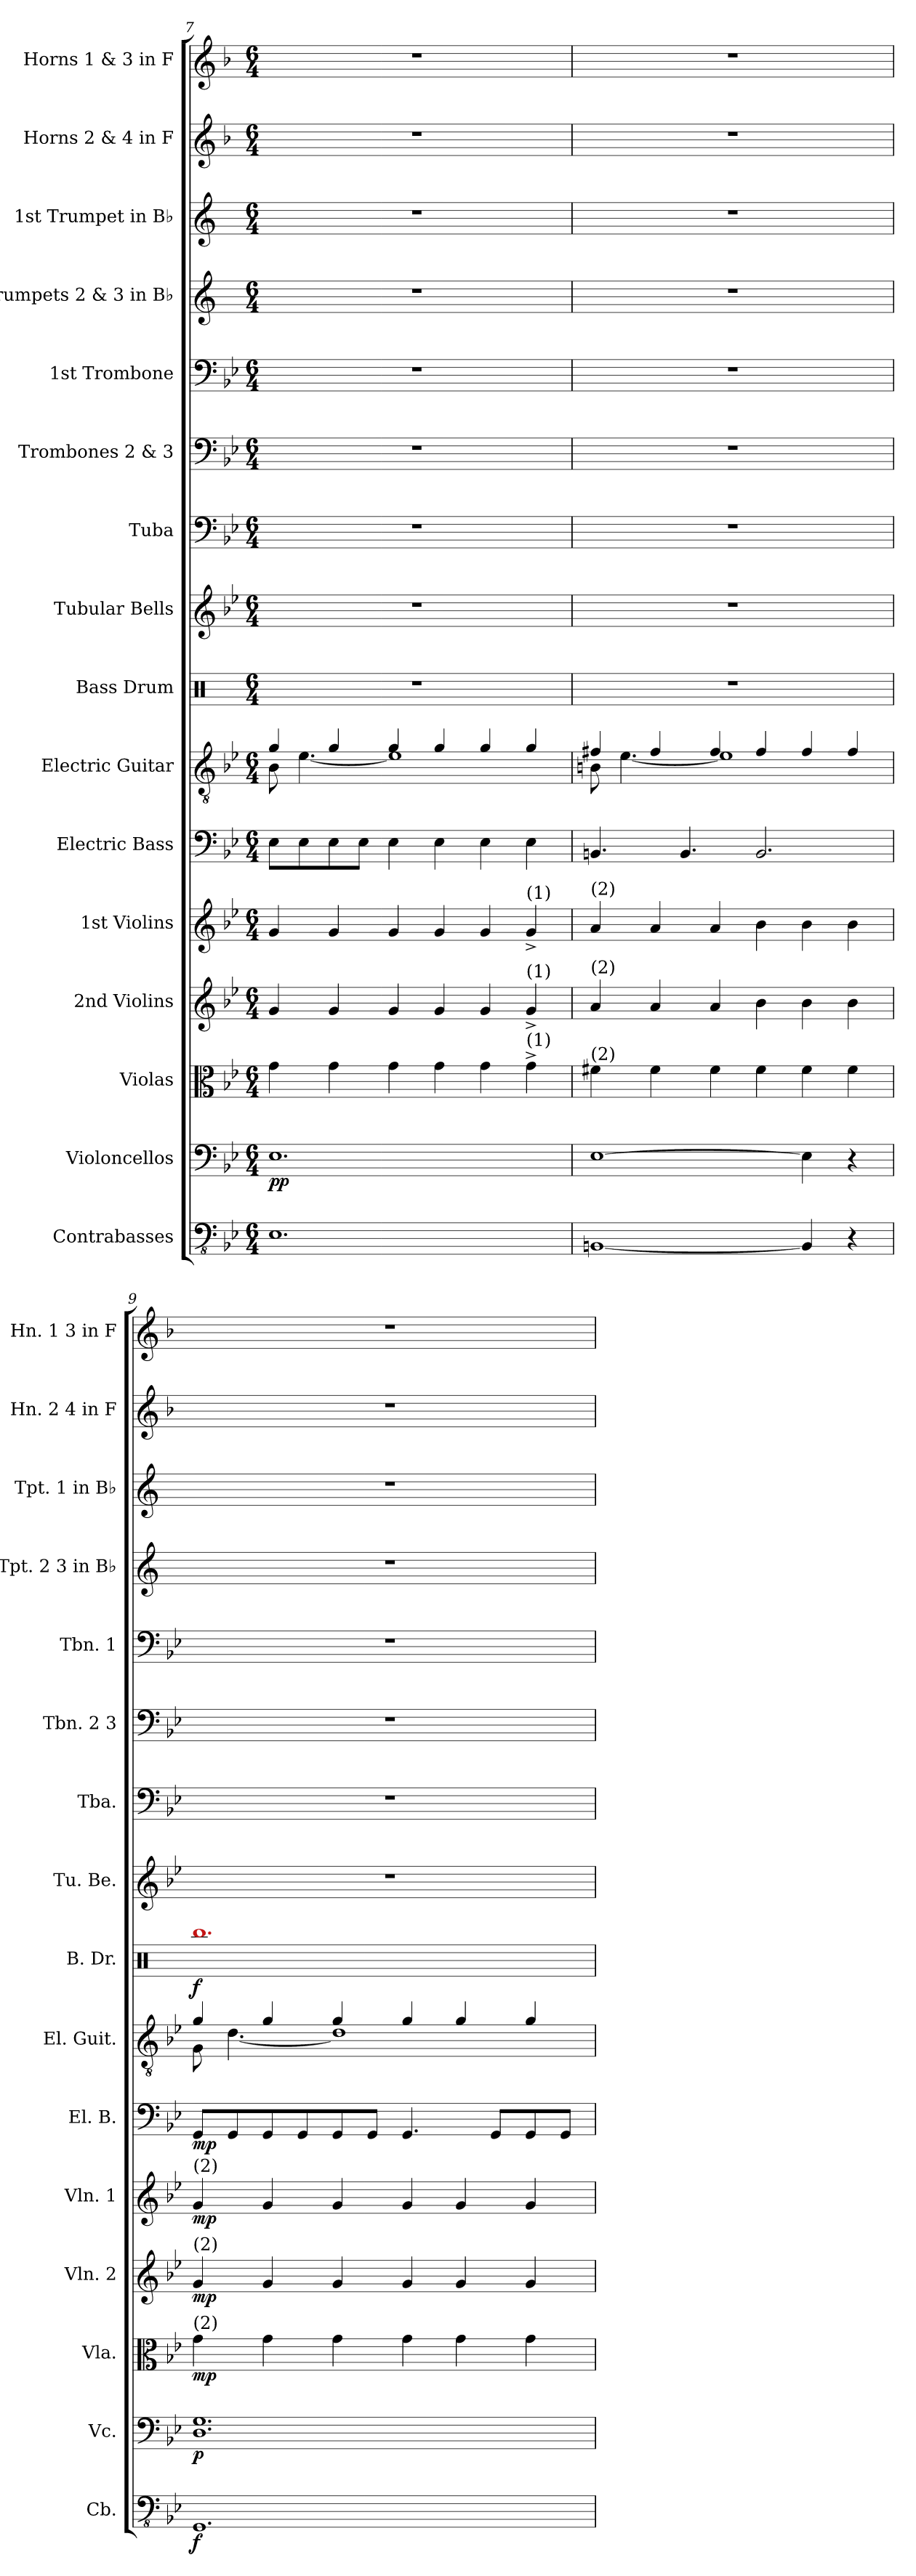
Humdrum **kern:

**kern	**dynam	**kern	**dynam	**kern	**dynam	**kern	**dynam	**kern	**dynam	**kern	**dynam	**kern	**kern	**dynam	**kern	**kern	**kern	**kern	**kern	**kern	**kern	**kern
*part16	*part16	*part15	*part15	*part14	*part14	*part13	*part13	*part12	*part12	*part11	*part11	*part10	*part9	*part9	*part8	*part7	*part6	*part5	*part4	*part3	*part2	*part1
*staff16	*staff16	*staff15	*staff15	*staff14	*staff14	*staff13	*staff13	*staff12	*staff12	*staff11	*staff11	*staff10	*staff9	*staff9	*staff8	*staff7	*staff6	*staff5	*staff4	*staff3	*staff2	*staff1
*I"Contrabasses	*	*I"Violoncellos	*	*I"Violas	*	*I"2nd Violins	*	*I"1st Violins	*	*I"Electric Bass	*	*I"Electric Guitar	*I"Bass Drum	*	*I"Tubular Bells	*I"Tuba	*I"Trombones 2 &amp; 3	*I"1st Trombone	*I"Trumpets 2 &amp; 3 in B♭	*I"1st Trumpet in B♭	*I"Horns 2 &amp; 4 in F	*I"Horns 1 &amp; 3 in F
*I'Cb.	*	*I'Vc.	*	*I'Vla.	*	*I'Vln. 2	*	*I'Vln. 1	*	*I'El. B.	*	*I'El. Guit.	*I'B. Dr.	*	*I'Tu. Be.	*I'Tba.	*I'Tbn. 2 3	*I'Tbn. 1	*I'Tpt. 2 3 in B♭	*I'Tpt. 1 in B♭	*I'Hn. 2 4 in F	*I'Hn. 1 3 in F
*clefFv4	*	*clefF4	*	*clefC3	*	*clefG2	*	*clefG2	*	*clefF4	*	*clefGv2	*clefX	*	*clefG2	*clefF4	*clefF4	*clefF4	*clefG2	*clefG2	*clefG2	*clefG2
*	*	*	*	*	*	*	*	*	*	*ITrd7c12	*	*	*	*	*	*	*	*	*ITrd1c2	*ITrd1c2	*ITrd4c7	*ITrd4c7
*k[b-e-]	*	*k[b-e-]	*	*k[b-e-]	*	*k[b-e-]	*	*k[b-e-]	*	*k[b-e-]	*	*k[b-e-]	*k[]	*	*k[b-e-]	*k[b-e-]	*k[b-e-]	*k[b-e-]	*k[b-e-]	*k[b-e-]	*k[b-e-]	*k[b-e-]
*M6/4	*	*M6/4	*	*M6/4	*	*M6/4	*	*M6/4	*	*M6/4	*	*M6/4	*M6/4	*	*M6/4	*M6/4	*M6/4	*M6/4	*M6/4	*M6/4	*M6/4	*M6/4
=7	=7	=7	=7	=7	=7	=7	=7	=7	=7	=7	=7	=7	=7	=7	=7	=7	=7	=7	=7	=7	=7	=7
*	*	*	*	*	*	*	*	*	*	*	*	*^	*	*	*	*	*	*	*	*	*	*
!	!	!	!LO:DY:b	!	!	!	!	!	!	!	!	!	!	!	!	!	!	!	!	!	!	!	!
1.EE-	.	1.E-	pp	4g\	.	4g/	.	4g/	.	8EE-\L	.	4g/	8B-\	1.r	.	1.r	1.r	1.r	1.r	1.r	1.r	1.r	1.r
.	.	.	.	.	.	.	.	.	.	8EE-\	.	.	[4.e-\	.	.	.	.	.	.	.	.	.	.
.	.	.	.	4g\	.	4g/	.	4g/	.	8EE-\	.	4g/	.	.	.	.	.	.	.	.	.	.	.
.	.	.	.	.	.	.	.	.	.	8EE-\J	.	.	.	.	.	.	.	.	.	.	.	.	.
.	.	.	.	4g\	.	4g/	.	4g/	.	4EE-\	.	4g/	1e-]	.	.	.	.	.	.	.	.	.	.
.	.	.	.	4g\	.	4g/	.	4g/	.	4EE-\	.	4g/	.	.	.	.	.	.	.	.	.	.	.
.	.	.	.	4g\	.	4g/	.	4g/	.	4EE-\	.	4g/	.	.	.	.	.	.	.	.	.	.	.
!	!	!	!	!	!	!	!	!LO:TX:a:t=(1)	!	!	!	!	!	!	!	!	!	!	!	!	!	!	!
!	!	!	!	!	!	!LO:TX:a:t=(1)	!	!	!	!	!	!	!	!	!	!	!	!	!	!	!	!	!
!	!	!	!	!LO:TX:a:t=(1)	!	!	!	!	!	!	!	!	!	!	!	!	!	!	!	!	!	!	!
.	.	.	.	4g^\	.	4g^/	.	4g^/	.	4EE-\	.	4g/	.	.	.	.	.	.	.	.	.	.	.
=8	=8	=8	=8	=8	=8	=8	=8	=8	=8	=8	=8	=8	=8	=8	=8	=8	=8	=8	=8	=8	=8	=8	=8
!	!	!	!	!	!	!	!	!LO:TX:a:t=(2)	!	!	!	!	!	!	!	!	!	!	!	!	!	!	!
!	!	!	!	!	!	!LO:TX:a:t=(2)	!	!	!	!	!	!	!	!	!	!	!	!	!	!	!	!	!
!	!	!	!	!LO:TX:a:t=(2)	!	!	!	!	!	!	!	!	!	!	!	!	!	!	!	!	!	!	!
[1BBBn	.	[1E-	.	4f#X\	.	4a/	.	4a/	.	4.BBBn/	.	4f#X/	8Bn\	1.r	.	1.r	1.r	1.r	1.r	1.r	1.r	1.r	1.r
.	.	.	.	.	.	.	.	.	.	.	.	.	[4.e-\	.	.	.	.	.	.	.	.	.	.
.	.	.	.	4f#\	.	4a/	.	4a/	.	.	.	4f#/	.	.	.	.	.	.	.	.	.	.	.
.	.	.	.	.	.	.	.	.	.	4.BBB/	.	.	.	.	.	.	.	.	.	.	.	.	.
.	.	.	.	4f#\	.	4a/	.	4a/	.	.	.	4f#/	1e-]	.	.	.	.	.	.	.	.	.	.
.	.	.	.	4f#\	.	4b-\	.	4b-\	.	2.BBB/	.	4f#/	.	.	.	.	.	.	.	.	.	.	.
4BBB/]	.	4E-\]	.	4f#\	.	4b-\	.	4b-\	.	.	.	4f#/	.	.	.	.	.	.	.	.	.	.	.
4r	.	4r	.	4f#\	.	4b-\	.	4b-\	.	.	.	4f#/	.	.	.	.	.	.	.	.	.	.	.
!!LO:PB:g=z
=9	=9	=9	=9	=9	=9	=9	=9	=9	=9	=9	=9	=9	=9	=9	=9	=9	=9	=9	=9	=9	=9	=9	=9
!	!	!	!	!	!	!	!	!LO:TX:a:t=(2)	!	!	!	!	!	!	!	!	!	!	!	!	!	!	!
!	!	!	!	!	!	!LO:TX:a:t=(2)	!	!	!	!	!	!	!	!	!	!	!	!	!	!	!	!	!
!	!	!	!	!LO:TX:a:t=(2)	!	!	!	!	!	!	!	!	!	!	!	!	!	!	!	!	!	!	!
!	!LO:DY:b	!	!LO:DY:b	!	!LO:DY:b	!	!LO:DY:b	!	!LO:DY:b	!	!LO:DY:b	!	!	!	!LO:DY:b	!	!	!	!	!	!	!	!
1.GGG	f	1.D 1.G	p	4g\	mp	4g/	mp	4g/	mp	8GGG/L	mp	4g/	8G\	1.bb	f	1.r	1.r	1.r	1.r	1.r	1.r	1.r	1.r
.	.	.	.	.	.	.	.	.	.	8GGG/	.	.	[4.d\	.	.	.	.	.	.	.	.	.	.
.	.	.	.	4g\	.	4g/	.	4g/	.	8GGG/	.	4g/	.	.	.	.	.	.	.	.	.	.	.
.	.	.	.	.	.	.	.	.	.	8GGG/	.	.	.	.	.	.	.	.	.	.	.	.	.
.	.	.	.	4g\	.	4g/	.	4g/	.	8GGG/	.	4g/	1d]	.	.	.	.	.	.	.	.	.	.
.	.	.	.	.	.	.	.	.	.	8GGG/J	.	.	.	.	.	.	.	.	.	.	.	.	.
.	.	.	.	4g\	.	4g/	.	4g/	.	4.GGG/	.	4g/	.	.	.	.	.	.	.	.	.	.	.
.	.	.	.	4g\	.	4g/	.	4g/	.	.	.	4g/	.	.	.	.	.	.	.	.	.	.	.
.	.	.	.	.	.	.	.	.	.	8GGG/L	.	.	.	.	.	.	.	.	.	.	.	.	.
.	.	.	.	4g\	.	4g/	.	4g/	.	8GGG/	.	4g/	.	.	.	.	.	.	.	.	.	.	.
.	.	.	.	.	.	.	.	.	.	8GGG/J	.	.	.	.	.	.	.	.	.	.	.	.	.
*	*	*	*	*	*	*	*	*	*	*	*	*v	*v	*	*	*	*	*	*	*	*	*	*
=	=	=	=	=	=	=	=	=	=	=	=	=	=	=	=	=	=	=	=	=	=	=
*-	*-	*-	*-	*-	*-	*-	*-	*-	*-	*-	*-	*-	*-	*-	*-	*-	*-	*-	*-	*-	*-	*-
